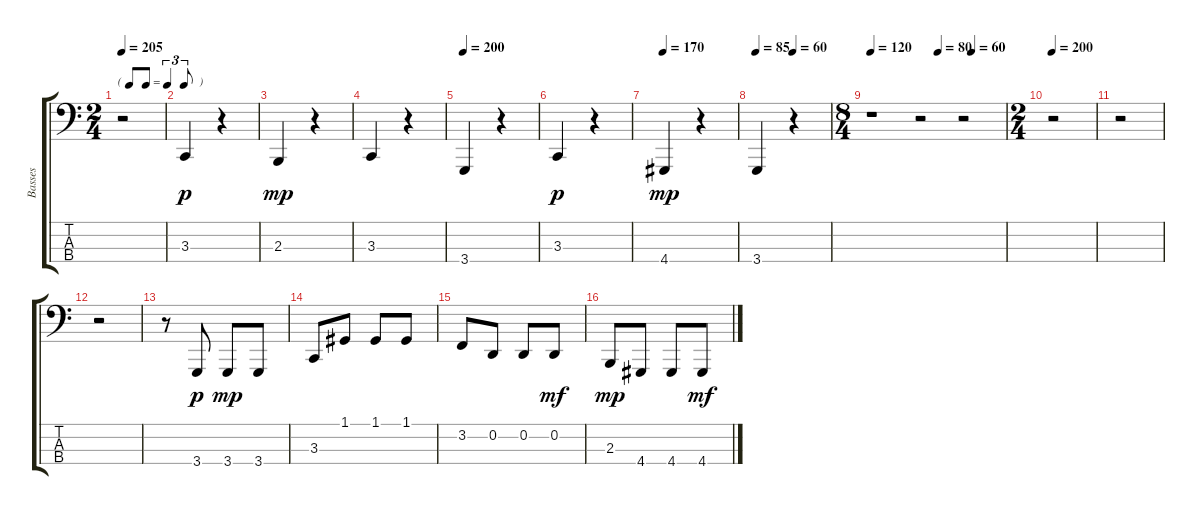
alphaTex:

\track ("Basses" "Basses") {instrument stringensemble1}
\staff {score tabs}
\tuning (G2 D2 A1 E1) {hide}
\ts (2 4)
\tf triplet8th
\tempo 205
\clef f4
\ks c
r.2{dy p} |
3.3.4 r.4 |
2.3.4{dy mp} r.4 |
3.3.4 r.4 |
\tempo 200
3.4.4 r.4 |
3.3.4{dy p} r.4 |
\tempo 170
4.4.4{dy mp} r.4 |
\tempo 85
\tempo (60 0.5)
3.4.4{instrument stringensemble1} r.4 |
\ts (8 4)
\tempo 120
\tempo (80 0.5)
\tempo (60 0.75)
r.1 r.2 r.2 |
\ts (2 4)
\tempo 200
r.2 |
r.2 |
r.2 |
r.8 3.4.8{dy p} 3.4.8{dy mp} 3.4.8 |
3.3.8 1.1.8 1.1.8 1.1.8 |
3.2.8 0.2.8 0.2.8 0.2.8{dy mf} |
2.3.8{dy mp} 4.4.8 4.4.8 4.4.8{dy mf}
